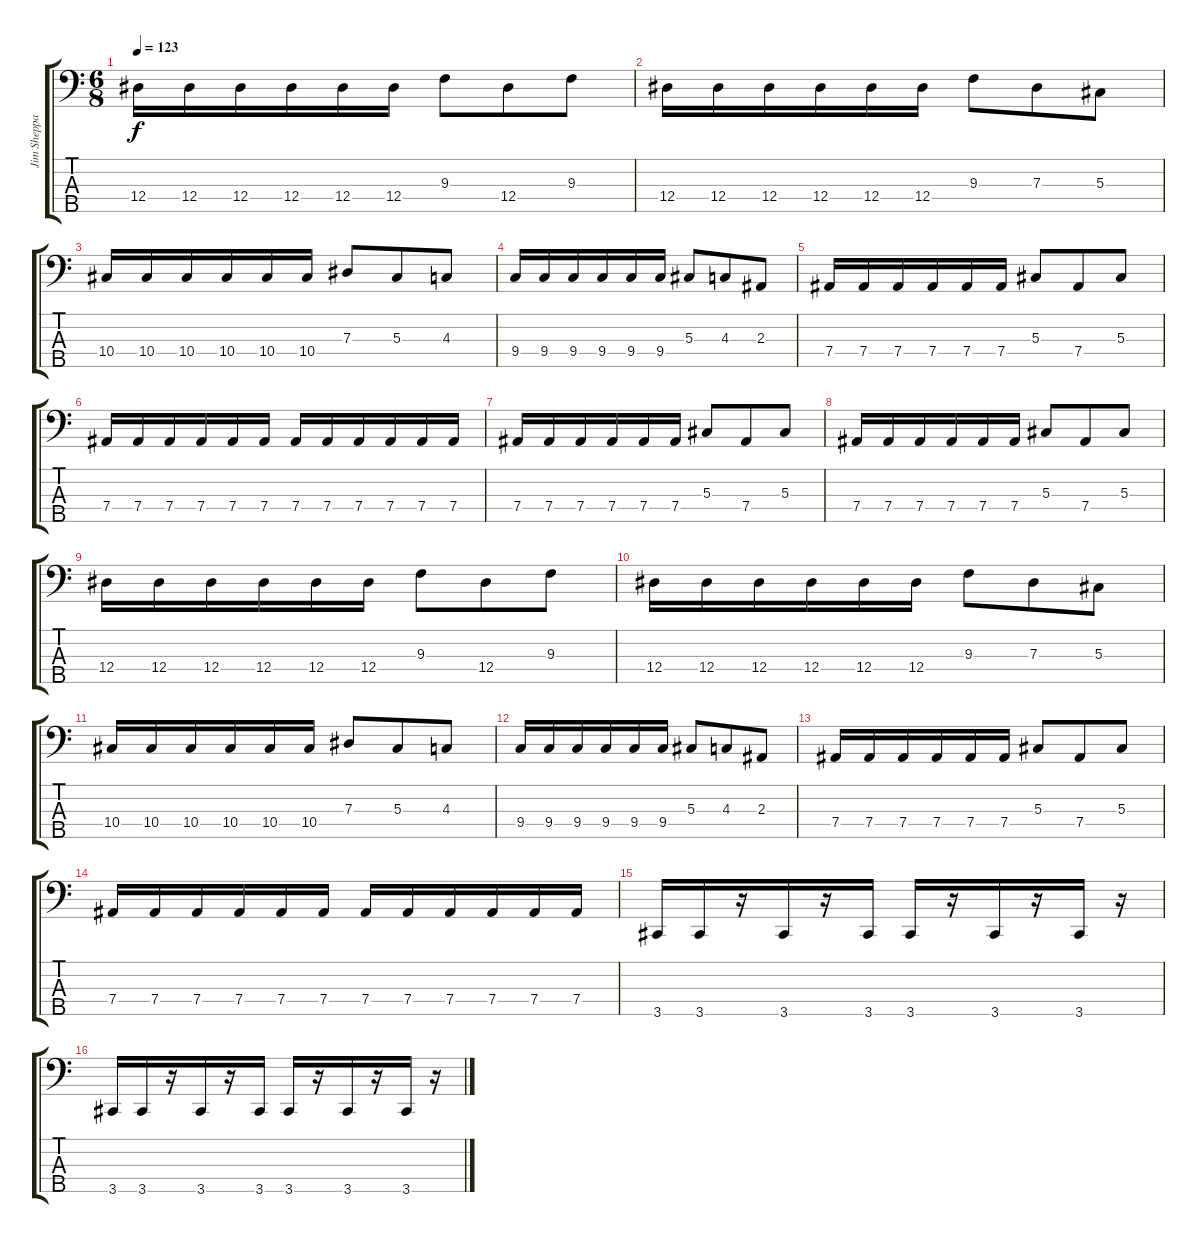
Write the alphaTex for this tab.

\track ("Jim Sheppard" "Jim Sheppa") {instrument electricbasspick}
\staff {score tabs}
\tuning (Gb2 Db2 Ab1 Eb1 Bb0) {hide}
\ts (6 8)
\tempo 123
\clef f4
\ks c
12.4.16{dy f} 12.4.16 12.4.16 12.4.16 12.4.16 12.4.16 9.3.8 12.4.8 9.3.8 |
12.4.16 12.4.16 12.4.16 12.4.16 12.4.16 12.4.16 9.3.8 7.3.8 5.3.8 |
10.4.16 10.4.16 10.4.16 10.4.16 10.4.16 10.4.16 7.3.8 5.3.8 4.3.8 |
9.4.16 9.4.16 9.4.16 9.4.16 9.4.16 9.4.16 5.3.8 4.3.8 2.3.8 |
7.4.16 7.4.16 7.4.16 7.4.16 7.4.16 7.4.16 5.3.8 7.4.8 5.3.8 |
7.4.16 7.4.16 7.4.16 7.4.16 7.4.16 7.4.16 7.4.16 7.4.16 7.4.16 7.4.16 7.4.16 7.4.16 |
7.4.16 7.4.16 7.4.16 7.4.16 7.4.16 7.4.16 5.3.8 7.4.8 5.3.8 |
7.4.16 7.4.16 7.4.16 7.4.16 7.4.16 7.4.16 5.3.8 7.4.8 5.3.8 |
12.4.16 12.4.16 12.4.16 12.4.16 12.4.16 12.4.16 9.3.8 12.4.8 9.3.8 |
12.4.16 12.4.16 12.4.16 12.4.16 12.4.16 12.4.16 9.3.8 7.3.8 5.3.8 |
10.4.16 10.4.16 10.4.16 10.4.16 10.4.16 10.4.16 7.3.8 5.3.8 4.3.8 |
9.4.16 9.4.16 9.4.16 9.4.16 9.4.16 9.4.16 5.3.8 4.3.8 2.3.8 |
7.4.16 7.4.16 7.4.16 7.4.16 7.4.16 7.4.16 5.3.8 7.4.8 5.3.8 |
7.4.16 7.4.16 7.4.16 7.4.16 7.4.16 7.4.16 7.4.16 7.4.16 7.4.16 7.4.16 7.4.16 7.4.16 |
3.5.16 3.5.16 r.16 3.5.16 r.16 3.5.16 3.5.16 r.16 3.5.16 r.16 3.5.16 r.16 |
3.5.16 3.5.16 r.16 3.5.16 r.16 3.5.16 3.5.16 r.16 3.5.16 r.16 3.5.16 r.16
